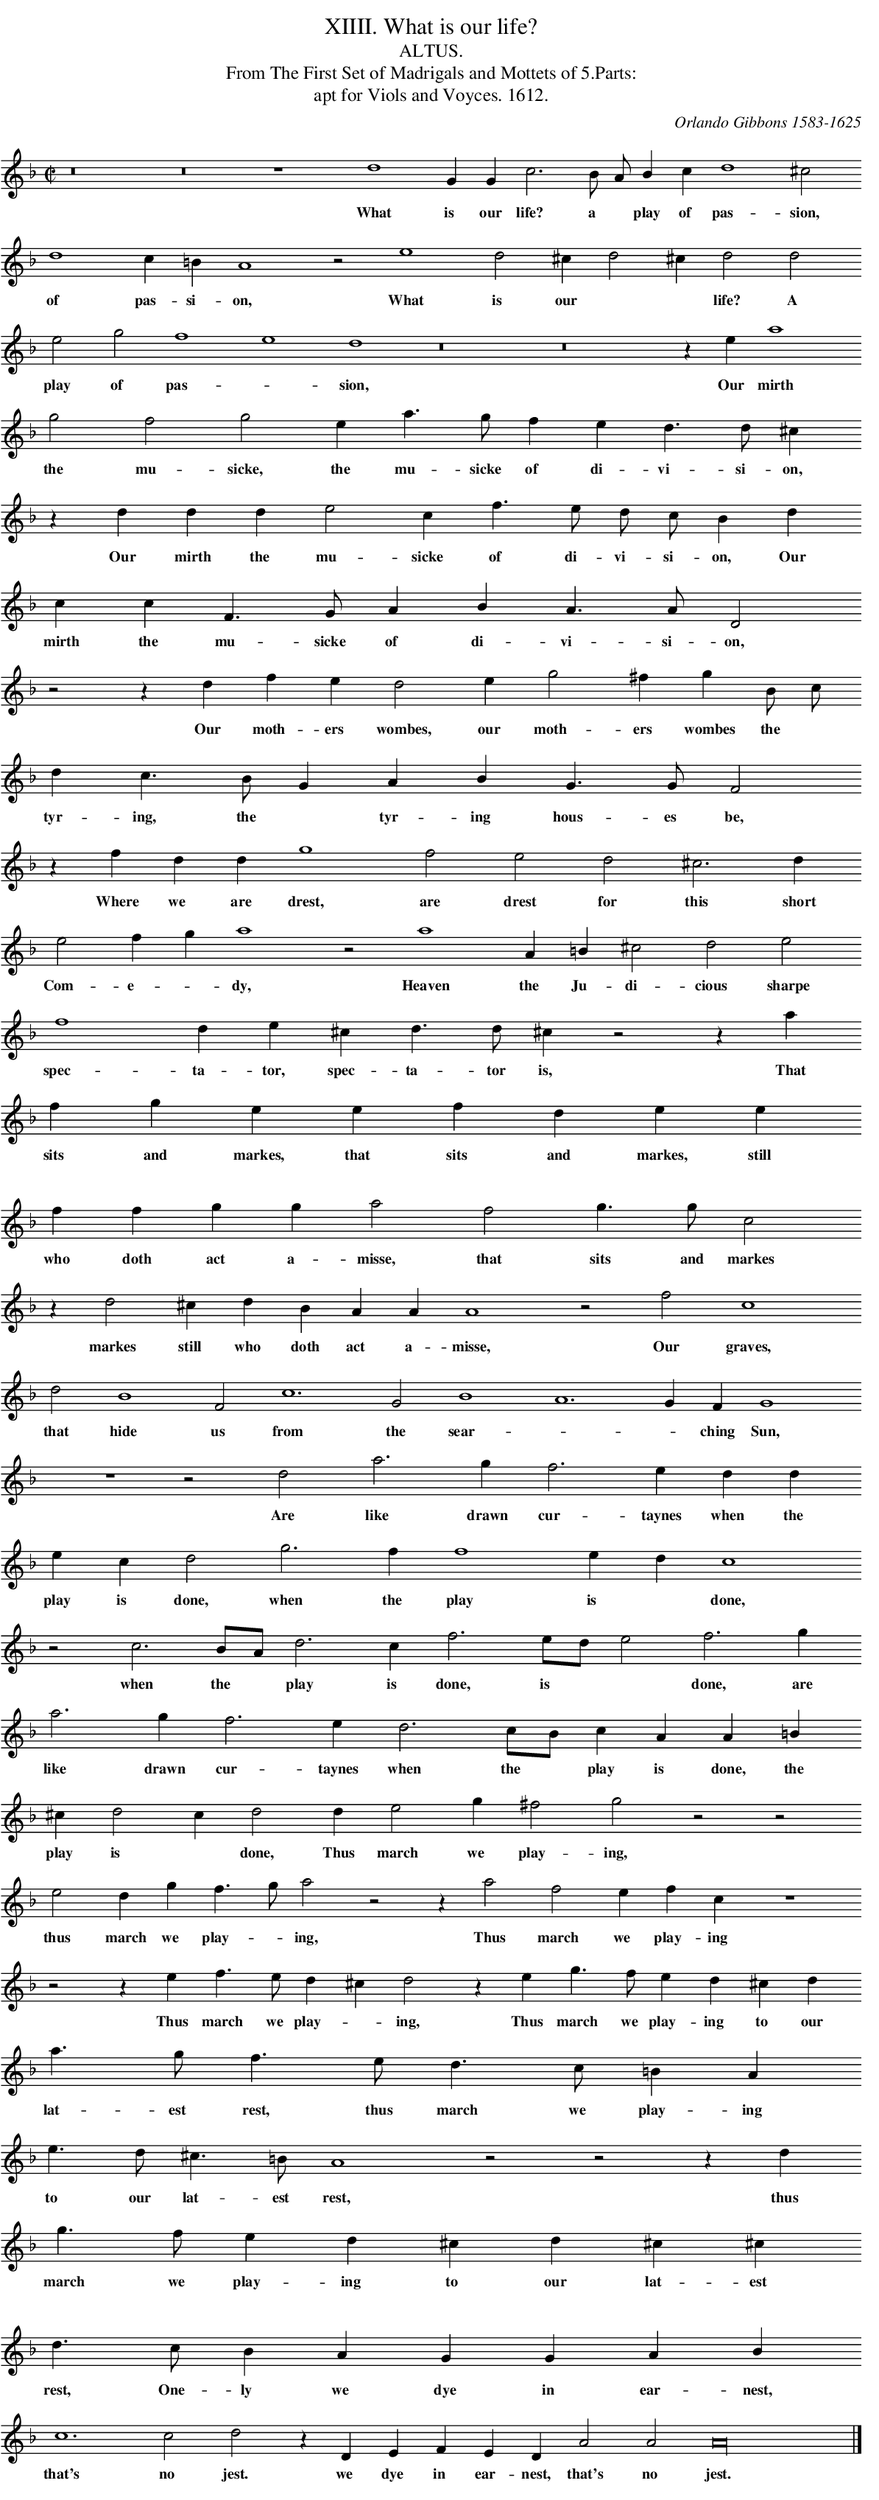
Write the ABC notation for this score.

X:1
T:XIIII. What is our life?
T:ALTUS.
T:From The First Set of Madrigals and Mottets of 5.Parts:
T:apt for Viols and Voyces. 1612.
C:Orlando Gibbons 1583-1625
M:C|
L:1/4
K:D min -8va
z8 z8 z4 d4 G G c3 B/ A/ B c d4 ^c2
w:What is our life? a * play of pas- sion,
d4 c =B A4 z2 e4 d2 ^c d2 ^c d2 d2
w:of pas- si- on, What is our * * life? A
e2 g2 f4 e4 d4 z8 z8 z e a4
w:play of pas- * sion, Our mirth
g2 f2 g2 e a>g f e d> d ^c
w:the mu- sicke, the mu- sicke of di- vi- si- on,
z d d d e2 c f> e d/ c/ B d
w:Our mirth the mu- sicke of di- vi- si- on, Our
c c F> G A B A> A D2
w:mirth the mu- sicke of di- vi- si- on,
z2 z d f e d2 e g2 ^f g B/ c/
w:Our moth- ers wombes, our moth- ers wombes the *
d c>B G A B G> G F2
w:tyr- ing, the * tyr- ing hous- es be,
z f d d g4 f2 e2 d2 ^c3 d
w:Where we are drest, are drest for this short
e2 f g a4 z2 a4 A =B ^c2 d2 e2
w:Com- e- * dy, Heaven the Ju- di- cious sharpe
f4 d e ^c d> d ^c z2 z a
w:spec- ta- tor, spec- ta- tor is, That
f g e e f d e e
w:sits and markes, that sits and markes, still
f f g g a2 f2 g> g c2
w:who doth act a- misse, that sits and markes
z d2 ^c d B A A A4 z2 f2 c4
w:markes still who doth act a- misse, Our graves,
d2 B4 F2 c6 G2 B4 A6 G F G4
w:that hide us from the sear- * * ching Sun,
z4 z2 d2 a3 g f3 e d d
w:Are like drawn cur- taynes when the
e c d2 g3 f f4 e d c4
w:play is done, when the play is * done,
z2 c3 B/A/ d3 c f3 e/d/ e2 f3 g
w:when the * play is done, is * *done, are
a3 g f3 e d3 c/B/c A A =B
w:like drawn cur- taynes when the * play is done, the
^c d2 c d2 d e2 g ^f2 g2 z2 z2
w:play is * done, Thus march we play- ing,
e2 d g f>g a2 z2 z a2 f2 e f c z4
w:thus march we play- * ing, Thus march we play- ing
z2 z e f>e d ^c d2 z e g>f e d ^c d
w:Thus march we play- * ing, Thus march we play- ing to our
a>g f> e d>c =B A
w:lat- est rest, thus march we play- ing
e> d ^c> =B A4 z2 z2 z d
w:to our lat- est rest, thus
g>f e d ^c d ^c ^c
w:march we play- ing to our lat- est
d> cB A G G A B
w:rest, One- ly we dye in ear- nest,
c6 c2 d2 z D E F E D A2 A2 A16|]
w:that's no jest. we dye in ear- nest, that's no jest.
